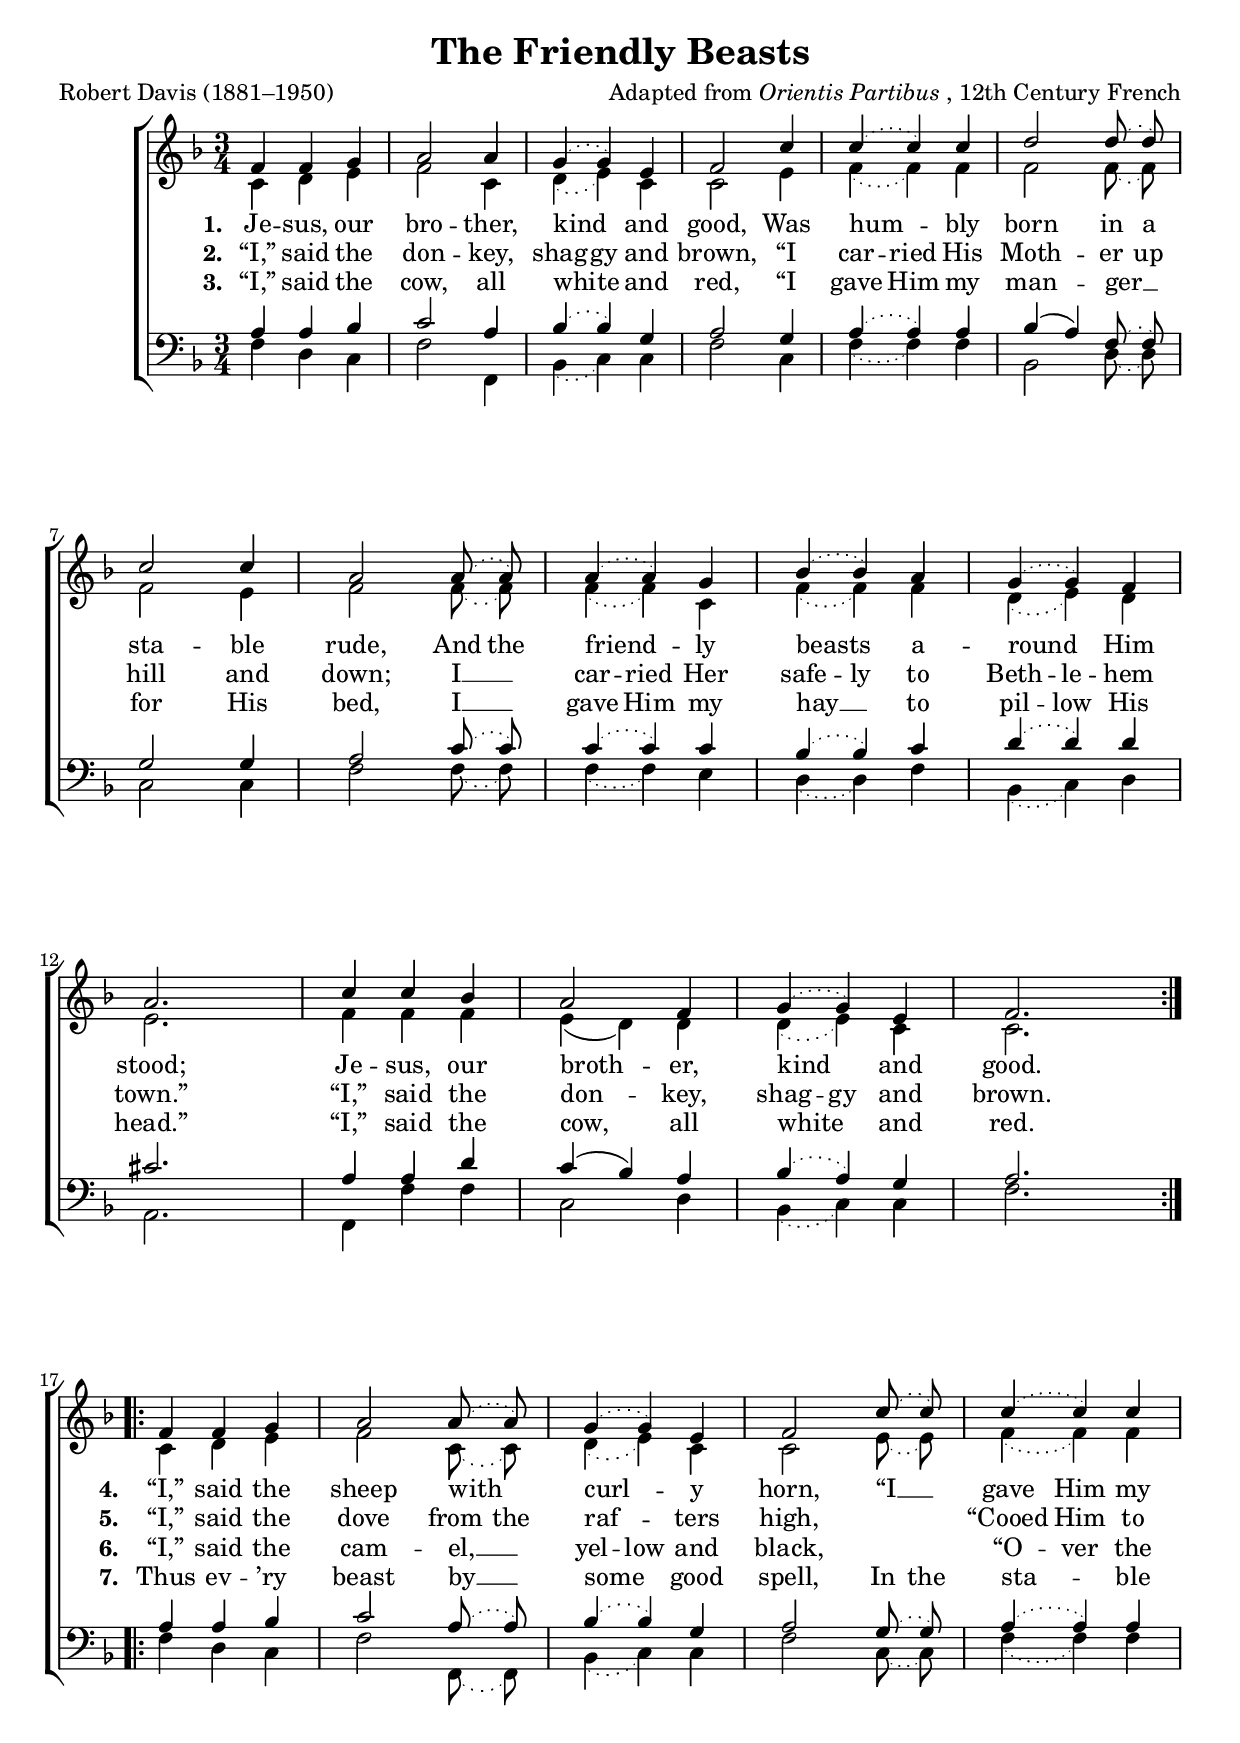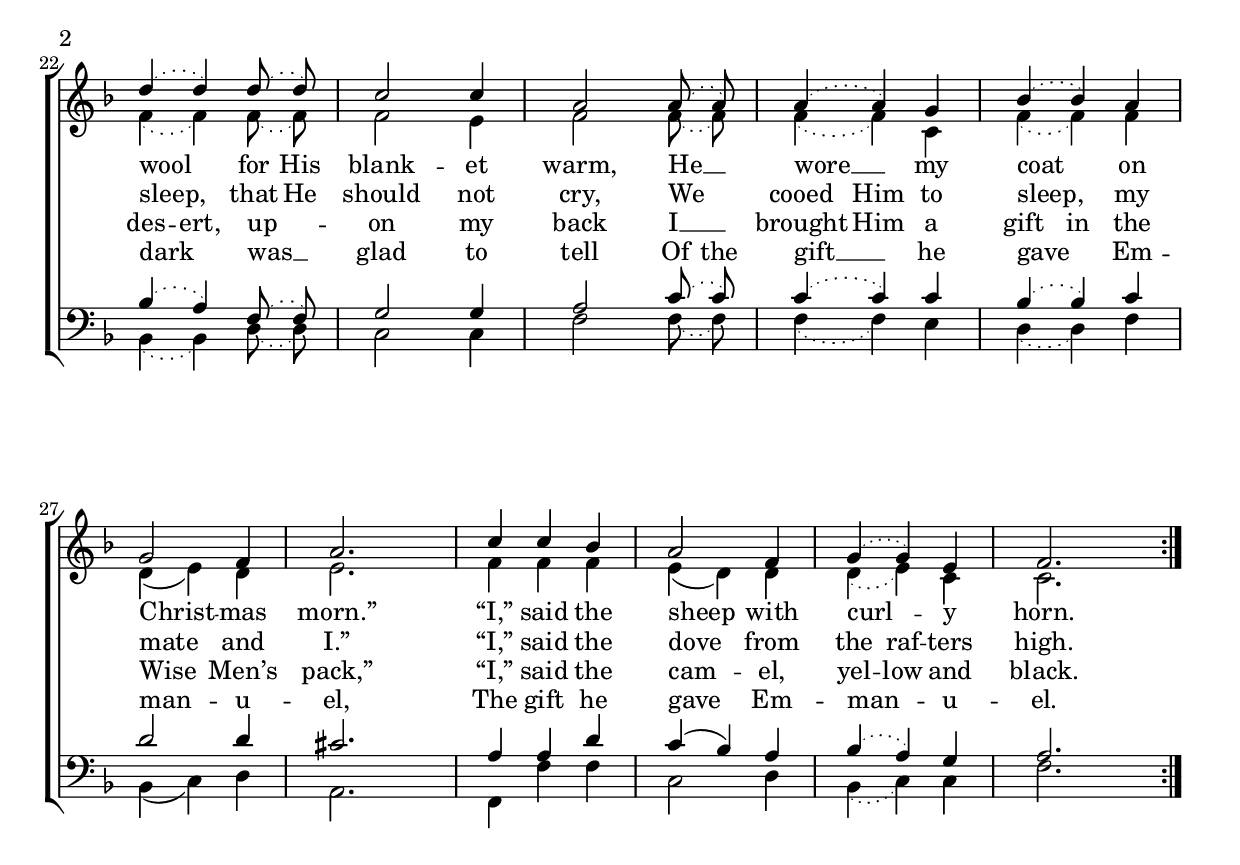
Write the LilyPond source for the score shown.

\version "2.14.2"
\include "util.ly"
\header {
    title = "The Friendly Beasts"
    poet = "Robert Davis (1881–1950)"
    composer = \markup{Adapted from \italic{Orientis Partibus}, 12th Century French}
    %tagline = \markup { "from" \italic {HymnsAndCarolsOfChristmas.com}}
  }

global = {
  \key f \major
  \time 3/4
  \autoBeamOff
}

sopMusic = \relative c' {
  \repeat volta 3 {
    f4 f g |
    a2 a4 |
    \slurDotted g( g) e |
    f2 c'4 |
    c( c) c |
    
    d2 d8\noBeam( d) |
    c2 c4 |
    a2 \bar"" a8\noBeam( a) |
    a4( a) g |
    bes4( bes) a |
    
    g( g) f |
    a2. |
    c4 c bes |
    a2 f4 |
    g( g) e |
    f2.
  }
  \break
  
  \repeat volta 4 {
    f4 f g |
    a2 a8( a) |
    \slurDotted g4( g) e |
    f2 c'8( c) |
    c4( c) c |
    
    d4( d) d8\noBeam( d) |
    c2 c4 |
    a2 \bar"" a8\noBeam( a) |
    a4( a) g |
    bes4( bes) a |
    
    g2 f4 |
    a2. |
    c4 c bes |
    a2 f4 |
    g( g) e |
    f2.
  }
}
sopWords = \lyricmode {
  
}

altoMusic = \relative c' {
  \slurDotted
  c4 d e |
  f2 c4 |
  d4( e) c |
  c2 e4 |
  
  f( f) f |
  f2 f8( f) |
  f2 e4 |
  f2 f8( f) |
  
  f4( f) c4 |
  f4( f) f4 |
  d4( e) d4 |
  e2. |
  
  f4 f f |
  \slurSolid
  e( d) d |
  \slurDotted
  d( e) c |
  c2.
  
  
  
  \slurDotted
  c4 d e |
  f2 c8( c) |
  d4( e) c |
  c2 e8( e) |
  
  f4( f) f |
  f4( f) f8( f) |
  f2 e4 |
  f2 f8( f) |
  
  f4( f) c4 |
  f4( f) f4 |
  \slurSolid d4( e) d4 |
  e2. |
  
  f4 f f |
  e( d) d |
  \slurDotted
  d( e) c |
  c2.
}
altoWords = \lyricmode {
  \dropLyricsIX
  \set stanza = #"1. "
  \set ignoreMelismata = ##t
  Je -- sus, our bro -- ther, kind _ and good, Was hum -- _ bly born in a sta -- ble rude,
  And the friend -- _ ly beasts _ a -- round _ Him stood; Je -- sus, our broth -- _ er, kind _ and good.
  
  \set stanza = #"4. "
  \set ignoreMelismata = ##t
  “I,” said the sheep with _ curl -- _ y horn, “I __ _ gave Him my wool _ for His blank -- et warm,
  He __ _ wore __ _ my coat _ on Christ -- _ mas morn.” “I,” said the sheep _ with curl -- _ y horn.
}
altoWordsII = \lyricmode {
  \dropLyricsIX
%\markup\italic
  \set stanza = #"2. "
  \set ignoreMelismata = ##t
  “I,” said the don -- key, shag -- gy and brown, “I car -- ried His Moth -- er up hill and down;
  I __ _ car -- ried Her safe -- ly to Beth -- le -- hem town.” “I,” said the don -- _ key, shag -- gy and brown.
  
  \set stanza = #"5. "
  \set ignoreMelismata = ##t
  “I,” said the dove from the raf -- _ ters high,
  "" "" “Cooed Him to sleep, _ that He should not cry,
  We _ cooed Him to sleep, _ my mate _ and I.”
  “I,” said the dove _ from the raf -- ters high.
}
altoWordsIII = \lyricmode {
  \dropLyricsIX
  \set stanza = #"3. "
  \set ignoreMelismata = ##t
  “I,” said the cow, all white _ and red, “I gave Him my man -- ger __ _ for His bed,
  I __ _ gave Him my hay __ _ to pil -- low His head.” “I,” said the cow, _ all white _ and red.
  
  \set stanza = #"6. "
  \set ignoreMelismata = ##t
  “I,” said the cam -- el, __ _ yel -- low and black,
  "" "" “O -- ver the des -- ert, up -- _ on my back
  I __ _ brought Him a gift in the Wise _ Men’s pack,”
  “I,” said the cam -- _ el, yel -- low and black.
}
altoWordsIV = \lyricmode {
  \dropLyricsIX
  \repeat unfold 32 \skip1
  \set stanza = #"7. "
  \set ignoreMelismata = ##t
  Thus ev -- ’ry beast by __ _ some _ good spell,
  In the sta -- _ ble dark _ was __ _ glad to tell
  Of the gift __ _ he gave _ Em -- man -- _ u -- el,
  The gift he gave _ Em -- man -- _ u -- el.
}
altoWordsV = \lyricmode {
}
altoWordsVI = \lyricmode {
}
altoWordsVII = \lyricmode {
}
tenorMusic = \relative c' {
  \slurDotted
  a4 a bes |
  c2 a4 |
  bes( bes) g |
  a2 g4 |
  
  a( a) a |
  \slurSolid
  bes( a) \slurDotted f8( f) |
  g2 g4 |
  a2 c8( c) |
  
  c4( c) c4 |
  bes4( bes) c4 |
  d4( d) d4 |
  cis2. |
  
  a4 a d |
  \slurSolid
  c( bes) a |
  \slurDotted
  bes( a) g |
  a2.
  
  
  
  \slurDotted
  a4 a bes |
  c2 a8( a) |
  bes4( bes) g |
  a2 g8( g) |
  
  a4( a) a |
  bes( a) f8( f) |
  g2 g4 |
  a2 c8( c) |
  
  c4( c) c4 |
  bes4( bes) c4 |
  d2 d4 |
  cis2. |
  
  a4 a d |
  \slurSolid
  c( bes) a |
  \slurDotted
  bes( a) g |
  a2.
}
tenorWords = \lyricmode {

}

bassMusic = \relative c {
  \slurDotted
  f4 d c |
  f2 f,4 |
  bes4( c) c4 |
  f2 c4 |
  
  f( f) f |
  bes,2 d8( d) |
  c2 c4 |
  f2 f8( f) |
  
  f4( f) e4 |
  d4( d) f4 |
  bes,4( c) d4 |
  a2. |
  
  f4 f' f |
  c2 d4 |
  bes( c) c4 |
  f2.
  
  
  
  
  \slurDotted
  f4 d c |
  f2 f,8( f) |
  bes4( c) c4 |
  f2 c8( c) |
  
  f4( f) f |
  bes,4( bes) d8( d) |
  c2 c4 |
  f2 f8( f) |
  
  f4( f) e4 |
  d4( d) f4 |
  \slurSolid
  bes,4( c) d4 |
  a2. |
  
  f4 f' f |
  c2 d4 |
  \slurDotted
  bes( c) c4 |
  f2.
}
bassWords = \lyricmode {

}

\score {
  <<
   \new ChoirStaff <<
%    \new Lyrics = sopranos \with { \override VerticalAxisGroup #'nonstaff-relatedstaff-spacing = #'((basic-distance . 1)) }
    \new Staff = women <<
      \new Voice = "sopranos" { \voiceOne << \global \sopMusic >> }
      \new Voice = "altos" { \voiceTwo << \global \altoMusic >> }
    >>
   \new Staff = men <<
      \clef bass
      \new Voice = "tenors" { \voiceOne << \global \tenorMusic >> }
      \new Voice = "basses" { \voiceTwo << \global \bassMusic >> }
    >>
    \new Lyrics \with { alignAboveContext = #"women" \override VerticalAxisGroup #'nonstaff-relatedstaff-spacing = #'((basic-distance . 1))} \lyricsto "sopranos" \sopWords
    \new Lyrics = "altosVII"  \with { alignBelowContext = #"women" \override VerticalAxisGroup #'nonstaff-relatedstaff-spacing = #'((padding . -0.5)) } \lyricsto "altos" \altoWordsVII
    \new Lyrics = "altosVI"  \with { alignBelowContext = #"women" \override VerticalAxisGroup #'nonstaff-relatedstaff-spacing = #'((padding . -0.5)) } \lyricsto "altos" \altoWordsVI
    \new Lyrics = "altosV"  \with { alignBelowContext = #"women" \override VerticalAxisGroup #'nonstaff-relatedstaff-spacing = #'((padding . -0.5)) } \lyricsto "altos" \altoWordsV
    \new Lyrics = "altosIV"  \with { alignBelowContext = #"women" \override VerticalAxisGroup #'nonstaff-relatedstaff-spacing = #'((padding . -0.5)) } \lyricsto "altos" \altoWordsIV
    \new Lyrics = "altosIII"  \with { alignBelowContext = #"women" \override VerticalAxisGroup #'nonstaff-relatedstaff-spacing = #'((padding . -0.5)) } \lyricsto "altos" \altoWordsIII
    \new Lyrics = "altosII"  \with { alignBelowContext = #"women" \override VerticalAxisGroup #'nonstaff-relatedstaff-spacing = #'((padding . -0.5)) } \lyricsto "altos" \altoWordsII
    \new Lyrics = "altos"  \with { alignBelowContext = #"women" \override VerticalAxisGroup #'nonstaff-relatedstaff-spacing = #'((padding . -0.5)) } \lyricsto "altos" \altoWords
    \new Lyrics \with { alignAboveContext = #"men" \override VerticalAxisGroup #'nonstaff-relatedstaff-spacing = #'((basic-distance . 1)) } \lyricsto "tenors" \tenorWords
    \new Lyrics \with { alignBelowContext = #"men" \override VerticalAxisGroup #'nonstaff-relatedstaff-spacing = #'((basic-distance . 1)) } \lyricsto "basses" \bassWords
  >>
%    \new PianoStaff << \new Staff { \new Voice { \pianoRH } } \new Staff { \clef "bass" \pianoLH } >>
  >>
  \layout {
    \context {
      \Score
      \override SpacingSpanner #'base-shortest-duration = #(ly:make-moment 1 2)
      \override SpacingSpanner #'common-shortest-duration = #(ly:make-moment 1 2)
    }
  }
  
  \midi {
    \tempo 4 = 105
    \set Staff.midiInstrument = "flute"
  
    \context {
      \Voice
      \remove "Dynamic_performer"
    }
  }
}
